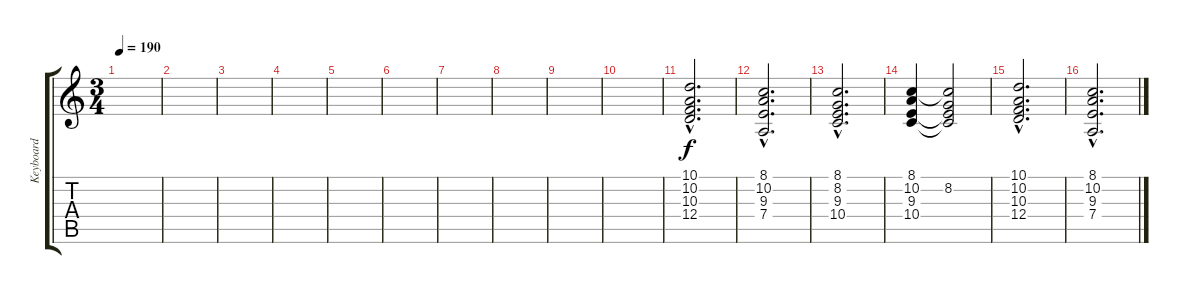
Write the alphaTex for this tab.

\track ("Keyboard" "Keyboard") {instrument stringensemble1}
\staff {score tabs}
\tuning (E4 B3 G3 D3 A2 E2) {hide}
\ts (3 4)
\tempo 190
\clef g2
\ks c
|
|
|
|
|
|
|
|
|
|
(10.1{hac} 10.2{hac} 10.3{hac} 12.4{hac}).2{d volume 10 instrument stringensemble1} |
(8.1{hac} 10.2{hac} 9.3{hac} 7.4{hac}).2{d} |
(8.1{hac} 8.2{hac} 9.3{hac} 10.4{hac}).2{d} |
(8.1 10.2 9.3 10.4).4 (8.1{t} 8.2 9.3{t} 10.4{t}).2 |
(10.1{hac} 10.2{hac} 10.3{hac} 12.4{hac}).2{d} |
(8.1{hac} 10.2{hac} 9.3{hac} 7.4{hac}).2{d}
